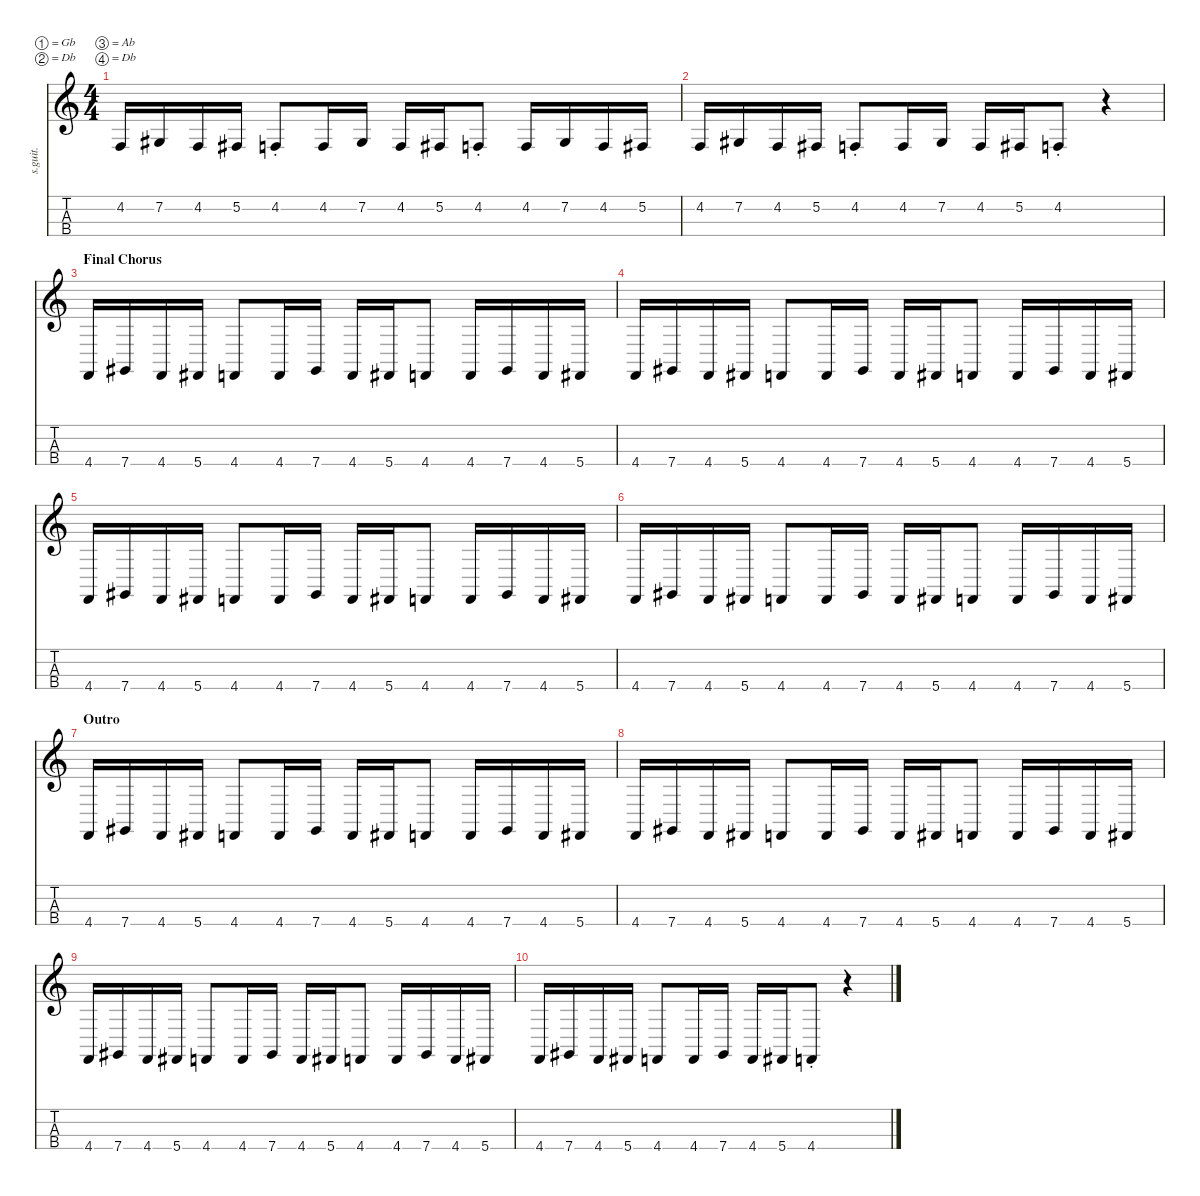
\defaultSystemsLayout 4
\hideDynamics
\bracketExtendMode nobrackets
\track ("Fuzz" "s.guit.") {instrument electricbassfinger}
\staff {score tabs}
\tuning (Gb2 Db2 Ab1 Db1)
\ts (4 4)
\tempo (90 hide)
\clef g2
\ks c
4.2.16{lyrics (0 "") lyrics (1 "") lyrics (2 "") lyrics (3 "") lyrics (4 "") dy ff} 7.2{acc #}.16{lyrics (0 "") lyrics (1 "") lyrics (2 "") lyrics (3 "") lyrics (4 "")} 4.2.16{lyrics (0 "") lyrics (1 "") lyrics (2 "") lyrics (3 "") lyrics (4 "")} 5.2{acc #}.16{lyrics (0 "") lyrics (1 "") lyrics (2 "") lyrics (3 "") lyrics (4 "")} 4.2{st}.8{lyrics (0 "") lyrics (1 "") lyrics (2 "") lyrics (3 "") lyrics (4 "")} 4.2.16{lyrics (0 "") lyrics (1 "") lyrics (2 "") lyrics (3 "") lyrics (4 "")} 7.2{acc #}.16{lyrics (0 "") lyrics (1 "") lyrics (2 "") lyrics (3 "") lyrics (4 "")} 4.2.16{lyrics (0 "") lyrics (1 "") lyrics (2 "") lyrics (3 "") lyrics (4 "")} 5.2{acc #}.16{lyrics (0 "") lyrics (1 "") lyrics (2 "") lyrics (3 "") lyrics (4 "")} 4.2{st}.8{lyrics (0 "") lyrics (1 "") lyrics (2 "") lyrics (3 "") lyrics (4 "")} 4.2.16{lyrics (0 "") lyrics (1 "") lyrics (2 "") lyrics (3 "") lyrics (4 "")} 7.2{acc #}.16{lyrics (0 "") lyrics (1 "") lyrics (2 "") lyrics (3 "") lyrics (4 "")} 4.2.16{lyrics (0 "") lyrics (1 "") lyrics (2 "") lyrics (3 "") lyrics (4 "")} 5.2{acc #}.16{lyrics (0 "") lyrics (1 "") lyrics (2 "") lyrics (3 "") lyrics (4 "")} |
4.2.16{lyrics (0 "") lyrics (1 "") lyrics (2 "") lyrics (3 "") lyrics (4 "")} 7.2{acc #}.16{lyrics (0 "") lyrics (1 "") lyrics (2 "") lyrics (3 "") lyrics (4 "")} 4.2.16{lyrics (0 "") lyrics (1 "") lyrics (2 "") lyrics (3 "") lyrics (4 "")} 5.2{acc #}.16{lyrics (0 "") lyrics (1 "") lyrics (2 "") lyrics (3 "") lyrics (4 "")} 4.2{st}.8{lyrics (0 "") lyrics (1 "") lyrics (2 "") lyrics (3 "") lyrics (4 "")} 4.2.16{lyrics (0 "") lyrics (1 "") lyrics (2 "") lyrics (3 "") lyrics (4 "")} 7.2{acc #}.16{lyrics (0 "") lyrics (1 "") lyrics (2 "") lyrics (3 "") lyrics (4 "")} 4.2.16{lyrics (0 "") lyrics (1 "") lyrics (2 "") lyrics (3 "") lyrics (4 "")} 5.2{acc #}.16{lyrics (0 "") lyrics (1 "") lyrics (2 "") lyrics (3 "") lyrics (4 "")} 4.2{st}.8{lyrics (0 "") lyrics (1 "") lyrics (2 "") lyrics (3 "") lyrics (4 "")} r.4 |
\section ("" "Final Chorus")
4.4.16{lyrics (0 "") lyrics (1 "") lyrics (2 "") lyrics (3 "") lyrics (4 "")} 7.4{acc #}.16{lyrics (0 "") lyrics (1 "") lyrics (2 "") lyrics (3 "") lyrics (4 "")} 4.4.16{lyrics (0 "") lyrics (1 "") lyrics (2 "") lyrics (3 "") lyrics (4 "")} 5.4{acc #}.16{lyrics (0 "") lyrics (1 "") lyrics (2 "") lyrics (3 "") lyrics (4 "")} 4.4.8{lyrics (0 "") lyrics (1 "") lyrics (2 "") lyrics (3 "") lyrics (4 "")} 4.4.16{lyrics (0 "") lyrics (1 "") lyrics (2 "") lyrics (3 "") lyrics (4 "")} 7.4{acc #}.16{lyrics (0 "") lyrics (1 "") lyrics (2 "") lyrics (3 "") lyrics (4 "")} 4.4.16{lyrics (0 "") lyrics (1 "") lyrics (2 "") lyrics (3 "") lyrics (4 "")} 5.4{acc #}.16{lyrics (0 "") lyrics (1 "") lyrics (2 "") lyrics (3 "") lyrics (4 "")} 4.4.8{lyrics (0 "") lyrics (1 "") lyrics (2 "") lyrics (3 "") lyrics (4 "")} 4.4.16{lyrics (0 "") lyrics (1 "") lyrics (2 "") lyrics (3 "") lyrics (4 "")} 7.4{acc #}.16{lyrics (0 "") lyrics (1 "") lyrics (2 "") lyrics (3 "") lyrics (4 "")} 4.4.16{lyrics (0 "") lyrics (1 "") lyrics (2 "") lyrics (3 "") lyrics (4 "")} 5.4{acc #}.16{lyrics (0 "") lyrics (1 "") lyrics (2 "") lyrics (3 "") lyrics (4 "")} |
4.4.16{lyrics (0 "") lyrics (1 "") lyrics (2 "") lyrics (3 "") lyrics (4 "")} 7.4{acc #}.16{lyrics (0 "") lyrics (1 "") lyrics (2 "") lyrics (3 "") lyrics (4 "")} 4.4.16{lyrics (0 "") lyrics (1 "") lyrics (2 "") lyrics (3 "") lyrics (4 "")} 5.4{acc #}.16{lyrics (0 "") lyrics (1 "") lyrics (2 "") lyrics (3 "") lyrics (4 "")} 4.4.8{lyrics (0 "") lyrics (1 "") lyrics (2 "") lyrics (3 "") lyrics (4 "")} 4.4.16{lyrics (0 "") lyrics (1 "") lyrics (2 "") lyrics (3 "") lyrics (4 "")} 7.4{acc #}.16{lyrics (0 "") lyrics (1 "") lyrics (2 "") lyrics (3 "") lyrics (4 "")} 4.4.16{lyrics (0 "") lyrics (1 "") lyrics (2 "") lyrics (3 "") lyrics (4 "")} 5.4{acc #}.16{lyrics (0 "") lyrics (1 "") lyrics (2 "") lyrics (3 "") lyrics (4 "")} 4.4.8{lyrics (0 "") lyrics (1 "") lyrics (2 "") lyrics (3 "") lyrics (4 "")} 4.4.16{lyrics (0 "") lyrics (1 "") lyrics (2 "") lyrics (3 "") lyrics (4 "")} 7.4{acc #}.16{lyrics (0 "") lyrics (1 "") lyrics (2 "") lyrics (3 "") lyrics (4 "")} 4.4.16{lyrics (0 "") lyrics (1 "") lyrics (2 "") lyrics (3 "") lyrics (4 "")} 5.4{acc #}.16{lyrics (0 "") lyrics (1 "") lyrics (2 "") lyrics (3 "") lyrics (4 "")} |
4.4.16{lyrics (0 "") lyrics (1 "") lyrics (2 "") lyrics (3 "") lyrics (4 "")} 7.4{acc #}.16{lyrics (0 "") lyrics (1 "") lyrics (2 "") lyrics (3 "") lyrics (4 "")} 4.4.16{lyrics (0 "") lyrics (1 "") lyrics (2 "") lyrics (3 "") lyrics (4 "")} 5.4{acc #}.16{lyrics (0 "") lyrics (1 "") lyrics (2 "") lyrics (3 "") lyrics (4 "")} 4.4.8{lyrics (0 "") lyrics (1 "") lyrics (2 "") lyrics (3 "") lyrics (4 "")} 4.4.16{lyrics (0 "") lyrics (1 "") lyrics (2 "") lyrics (3 "") lyrics (4 "")} 7.4{acc #}.16{lyrics (0 "") lyrics (1 "") lyrics (2 "") lyrics (3 "") lyrics (4 "")} 4.4.16{lyrics (0 "") lyrics (1 "") lyrics (2 "") lyrics (3 "") lyrics (4 "")} 5.4{acc #}.16{lyrics (0 "") lyrics (1 "") lyrics (2 "") lyrics (3 "") lyrics (4 "")} 4.4.8{lyrics (0 "") lyrics (1 "") lyrics (2 "") lyrics (3 "") lyrics (4 "")} 4.4.16{lyrics (0 "") lyrics (1 "") lyrics (2 "") lyrics (3 "") lyrics (4 "")} 7.4{acc #}.16{lyrics (0 "") lyrics (1 "") lyrics (2 "") lyrics (3 "") lyrics (4 "")} 4.4.16{lyrics (0 "") lyrics (1 "") lyrics (2 "") lyrics (3 "") lyrics (4 "")} 5.4{acc #}.16{lyrics (0 "") lyrics (1 "") lyrics (2 "") lyrics (3 "") lyrics (4 "")} |
4.4.16{lyrics (0 "") lyrics (1 "") lyrics (2 "") lyrics (3 "") lyrics (4 "")} 7.4{acc #}.16{lyrics (0 "") lyrics (1 "") lyrics (2 "") lyrics (3 "") lyrics (4 "")} 4.4.16{lyrics (0 "") lyrics (1 "") lyrics (2 "") lyrics (3 "") lyrics (4 "")} 5.4{acc #}.16{lyrics (0 "") lyrics (1 "") lyrics (2 "") lyrics (3 "") lyrics (4 "")} 4.4.8{lyrics (0 "") lyrics (1 "") lyrics (2 "") lyrics (3 "") lyrics (4 "")} 4.4.16{lyrics (0 "") lyrics (1 "") lyrics (2 "") lyrics (3 "") lyrics (4 "")} 7.4{acc #}.16{lyrics (0 "") lyrics (1 "") lyrics (2 "") lyrics (3 "") lyrics (4 "")} 4.4.16{lyrics (0 "") lyrics (1 "") lyrics (2 "") lyrics (3 "") lyrics (4 "")} 5.4{acc #}.16{lyrics (0 "") lyrics (1 "") lyrics (2 "") lyrics (3 "") lyrics (4 "")} 4.4.8{lyrics (0 "") lyrics (1 "") lyrics (2 "") lyrics (3 "") lyrics (4 "")} 4.4.16{lyrics (0 "") lyrics (1 "") lyrics (2 "") lyrics (3 "") lyrics (4 "")} 7.4{acc #}.16{lyrics (0 "") lyrics (1 "") lyrics (2 "") lyrics (3 "") lyrics (4 "")} 4.4.16{lyrics (0 "") lyrics (1 "") lyrics (2 "") lyrics (3 "") lyrics (4 "")} 5.4{acc #}.16{lyrics (0 "") lyrics (1 "") lyrics (2 "") lyrics (3 "") lyrics (4 "")} |
\section ("" "Outro")
4.4.16{lyrics (0 "") lyrics (1 "") lyrics (2 "") lyrics (3 "") lyrics (4 "")} 7.4{acc #}.16{lyrics (0 "") lyrics (1 "") lyrics (2 "") lyrics (3 "") lyrics (4 "")} 4.4.16{lyrics (0 "") lyrics (1 "") lyrics (2 "") lyrics (3 "") lyrics (4 "")} 5.4{acc #}.16{lyrics (0 "") lyrics (1 "") lyrics (2 "") lyrics (3 "") lyrics (4 "")} 4.4.8{lyrics (0 "") lyrics (1 "") lyrics (2 "") lyrics (3 "") lyrics (4 "")} 4.4.16{lyrics (0 "") lyrics (1 "") lyrics (2 "") lyrics (3 "") lyrics (4 "")} 7.4{acc #}.16{lyrics (0 "") lyrics (1 "") lyrics (2 "") lyrics (3 "") lyrics (4 "")} 4.4.16{lyrics (0 "") lyrics (1 "") lyrics (2 "") lyrics (3 "") lyrics (4 "")} 5.4{acc #}.16{lyrics (0 "") lyrics (1 "") lyrics (2 "") lyrics (3 "") lyrics (4 "")} 4.4.8{lyrics (0 "") lyrics (1 "") lyrics (2 "") lyrics (3 "") lyrics (4 "")} 4.4.16{lyrics (0 "") lyrics (1 "") lyrics (2 "") lyrics (3 "") lyrics (4 "")} 7.4{acc #}.16{lyrics (0 "") lyrics (1 "") lyrics (2 "") lyrics (3 "") lyrics (4 "")} 4.4.16{lyrics (0 "") lyrics (1 "") lyrics (2 "") lyrics (3 "") lyrics (4 "")} 5.4{acc #}.16{lyrics (0 "") lyrics (1 "") lyrics (2 "") lyrics (3 "") lyrics (4 "")} |
4.4.16{lyrics (0 "") lyrics (1 "") lyrics (2 "") lyrics (3 "") lyrics (4 "")} 7.4{acc #}.16{lyrics (0 "") lyrics (1 "") lyrics (2 "") lyrics (3 "") lyrics (4 "")} 4.4.16{lyrics (0 "") lyrics (1 "") lyrics (2 "") lyrics (3 "") lyrics (4 "")} 5.4{acc #}.16{lyrics (0 "") lyrics (1 "") lyrics (2 "") lyrics (3 "") lyrics (4 "")} 4.4.8{lyrics (0 "") lyrics (1 "") lyrics (2 "") lyrics (3 "") lyrics (4 "")} 4.4.16{lyrics (0 "") lyrics (1 "") lyrics (2 "") lyrics (3 "") lyrics (4 "")} 7.4{acc #}.16{lyrics (0 "") lyrics (1 "") lyrics (2 "") lyrics (3 "") lyrics (4 "")} 4.4.16{lyrics (0 "") lyrics (1 "") lyrics (2 "") lyrics (3 "") lyrics (4 "")} 5.4{acc #}.16{lyrics (0 "") lyrics (1 "") lyrics (2 "") lyrics (3 "") lyrics (4 "")} 4.4.8{lyrics (0 "") lyrics (1 "") lyrics (2 "") lyrics (3 "") lyrics (4 "")} 4.4.16{lyrics (0 "") lyrics (1 "") lyrics (2 "") lyrics (3 "") lyrics (4 "")} 7.4{acc #}.16{lyrics (0 "") lyrics (1 "") lyrics (2 "") lyrics (3 "") lyrics (4 "")} 4.4.16{lyrics (0 "") lyrics (1 "") lyrics (2 "") lyrics (3 "") lyrics (4 "")} 5.4{acc #}.16{lyrics (0 "") lyrics (1 "") lyrics (2 "") lyrics (3 "") lyrics (4 "")} |
4.4.16{lyrics (0 "") lyrics (1 "") lyrics (2 "") lyrics (3 "") lyrics (4 "")} 7.4{acc #}.16{lyrics (0 "") lyrics (1 "") lyrics (2 "") lyrics (3 "") lyrics (4 "")} 4.4.16{lyrics (0 "") lyrics (1 "") lyrics (2 "") lyrics (3 "") lyrics (4 "")} 5.4{acc #}.16{lyrics (0 "") lyrics (1 "") lyrics (2 "") lyrics (3 "") lyrics (4 "")} 4.4.8{lyrics (0 "") lyrics (1 "") lyrics (2 "") lyrics (3 "") lyrics (4 "")} 4.4.16{lyrics (0 "") lyrics (1 "") lyrics (2 "") lyrics (3 "") lyrics (4 "")} 7.4{acc #}.16{lyrics (0 "") lyrics (1 "") lyrics (2 "") lyrics (3 "") lyrics (4 "")} 4.4.16{lyrics (0 "") lyrics (1 "") lyrics (2 "") lyrics (3 "") lyrics (4 "")} 5.4{acc #}.16{lyrics (0 "") lyrics (1 "") lyrics (2 "") lyrics (3 "") lyrics (4 "")} 4.4.8{lyrics (0 "") lyrics (1 "") lyrics (2 "") lyrics (3 "") lyrics (4 "")} 4.4.16{lyrics (0 "") lyrics (1 "") lyrics (2 "") lyrics (3 "") lyrics (4 "")} 7.4{acc #}.16{lyrics (0 "") lyrics (1 "") lyrics (2 "") lyrics (3 "") lyrics (4 "")} 4.4.16{lyrics (0 "") lyrics (1 "") lyrics (2 "") lyrics (3 "") lyrics (4 "")} 5.4{acc #}.16{lyrics (0 "") lyrics (1 "") lyrics (2 "") lyrics (3 "") lyrics (4 "")} |
4.4.16{lyrics (0 "") lyrics (1 "") lyrics (2 "") lyrics (3 "") lyrics (4 "")} 7.4{acc #}.16{lyrics (0 "") lyrics (1 "") lyrics (2 "") lyrics (3 "") lyrics (4 "")} 4.4.16{lyrics (0 "") lyrics (1 "") lyrics (2 "") lyrics (3 "") lyrics (4 "")} 5.4{acc #}.16{lyrics (0 "") lyrics (1 "") lyrics (2 "") lyrics (3 "") lyrics (4 "")} 4.4.8{lyrics (0 "") lyrics (1 "") lyrics (2 "") lyrics (3 "") lyrics (4 "")} 4.4.16{lyrics (0 "") lyrics (1 "") lyrics (2 "") lyrics (3 "") lyrics (4 "")} 7.4{acc #}.16{lyrics (0 "") lyrics (1 "") lyrics (2 "") lyrics (3 "") lyrics (4 "")} 4.4.16{lyrics (0 "") lyrics (1 "") lyrics (2 "") lyrics (3 "") lyrics (4 "")} 5.4{acc #}.16{lyrics (0 "") lyrics (1 "") lyrics (2 "") lyrics (3 "") lyrics (4 "")} 4.4{st}.8{lyrics (0 "") lyrics (1 "") lyrics (2 "") lyrics (3 "") lyrics (4 "")} r.4
